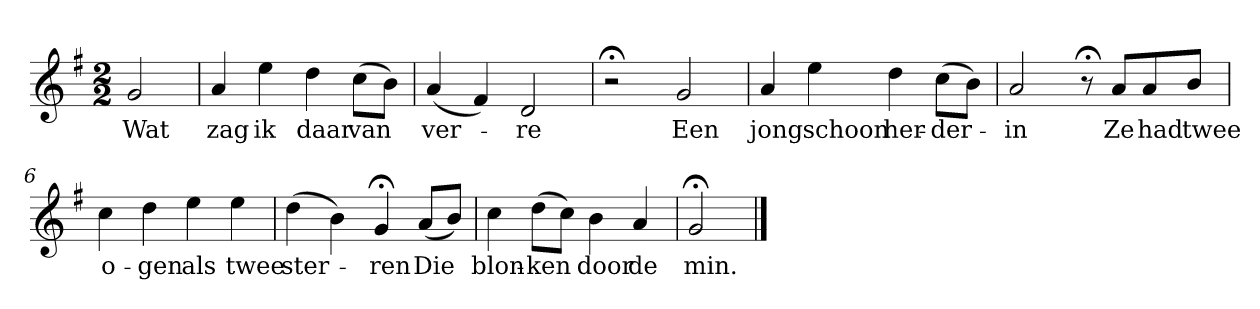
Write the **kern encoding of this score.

**kern	**text
*part1	*part1
*staff1	*staff1
*k[f#]	*
*G:	*
*M2/2	*
*MM120	*
=	=
2g	Wat
=1	=1
4a	zag
4ee	ik
4dd	daar
(8ccL	van
8bJ)	.
=2	=2
(4a	ver-
4f#)	.
2d	-re
=3	=3
2r;<	.
2g	Een
=4	=4
4a	jong
4ee	schoon
4dd	her-
(8ccL	-der-
8bJ)	.
=5	=5
2a	-in
8r;<	.
8aL	Ze
8a	had
8bJ	twee
=6	=6
4cc	o-
4dd	-gen
4ee	als
4ee	twee
=7	=7
(4dd	ster-
4b)	.
4g;<	-ren
(8aL	Die
8bJ)	.
=8	=8
4cc	blon-
(8ddL	-ken
8ccJ)	.
4b	door
4a	de
=9	=9
2g;<	min.
==	==
*-	*-
